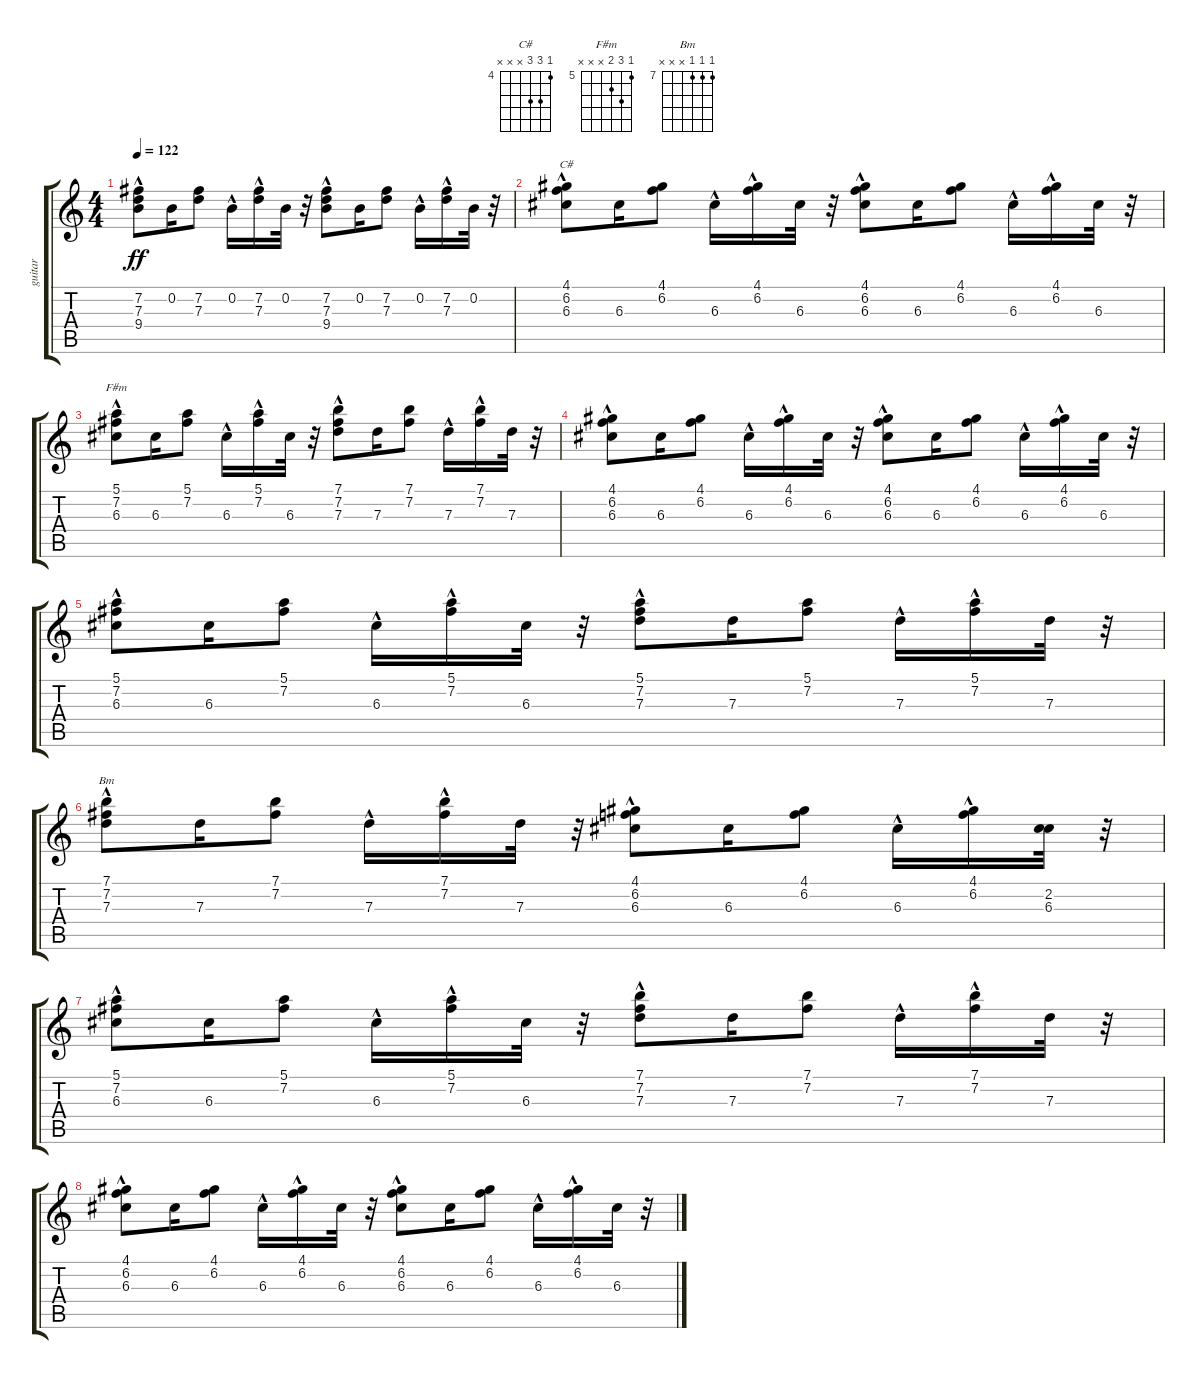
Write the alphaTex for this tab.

\track ("guitar" "guitar") {instrument acousticguitarnylon}
\staff {score tabs}
\tuning (E4 B3 G3 D3 A2 E2) {hide}
\chord ("C#" 4 6 6 x x x) {firstfret 4}
\chord ("F#m" 5 7 6 x x x) {firstfret 5}
\chord ("Bm" 7 7 7 x x x) {firstfret 7}
\ts (4 4)
\tempo 122
\clef g2
\ks c
(7.2 7.3 9.4{hac}).8{dy ff} 0.2.16 (7.2 7.3).8 0.2{hac}.16 (7.2{hac} 7.3{hac}).16 0.2.32 r.32 (7.2 7.3 9.4{hac}).8 0.2.16 (7.2 7.3).8 0.2{hac}.16 (7.2{hac} 7.3{hac}).16 0.2.32 r.32 |
(4.1 6.2 6.3{hac}).8{ch "C#"} 6.3.16 (4.1 6.2).8 6.3{hac}.16 (4.1{hac} 6.2{hac}).16 6.3.32 r.32 (4.1 6.2 6.3{hac}).8 6.3.16 (4.1 6.2).8 6.3{hac}.16 (4.1{hac} 6.2{hac}).16 6.3.32 r.32 |
(5.1 7.2 6.3{hac}).8{ch "F#m"} 6.3.16 (5.1 7.2).8 6.3{hac}.16 (5.1{hac} 7.2{hac}).16 6.3.32 r.32 (7.1 7.2 7.3{hac}).8 7.3.16 (7.1 7.2).8 7.3{hac}.16 (7.1{hac} 7.2{hac}).16 7.3.32 r.32 |
(4.1 6.2 6.3{hac}).8 6.3.16 (4.1 6.2).8 6.3{hac}.16 (4.1{hac} 6.2{hac}).16 6.3.32 r.32 (4.1 6.2 6.3{hac}).8 6.3.16 (4.1 6.2).8 6.3{hac}.16 (4.1{hac} 6.2{hac}).16 6.3.32 r.32 |
(5.1 7.2 6.3{hac}).8 6.3.16 (5.1 7.2).8 6.3{hac}.16 (5.1{hac} 7.2{hac}).16 6.3.32 r.32 (5.1 7.2 7.3{hac}).8 7.3.16 (5.1 7.2).8 7.3{hac}.16 (5.1{hac} 7.2{hac}).16 7.3.32 r.32 |
(7.1 7.2 7.3{hac}).8{ch "Bm"} 7.3.16 (7.1 7.2).8 7.3{hac}.16 (7.1{hac} 7.2{hac}).16 7.3.32 r.32 (4.1 6.2 6.3{hac}).8 6.3.16 (4.1 6.2).8 6.3{hac}.16 (4.1{hac} 6.2{hac}).16 (2.2 6.3).32 r.32 |
(5.1 7.2 6.3{hac}).8 6.3.16 (5.1 7.2).8 6.3{hac}.16 (5.1{hac} 7.2{hac}).16 6.3.32 r.32 (7.1 7.2 7.3{hac}).8 7.3.16 (7.1 7.2).8 7.3{hac}.16 (7.1{hac} 7.2{hac}).16 7.3.32 r.32 |
(4.1 6.2 6.3{hac}).8 6.3.16 (4.1 6.2).8 6.3{hac}.16 (4.1{hac} 6.2{hac}).16 6.3.32 r.32 (4.1 6.2 6.3{hac}).8 6.3.16 (4.1 6.2).8 6.3{hac}.16 (4.1{hac} 6.2{hac}).16 6.3.32 r.32
